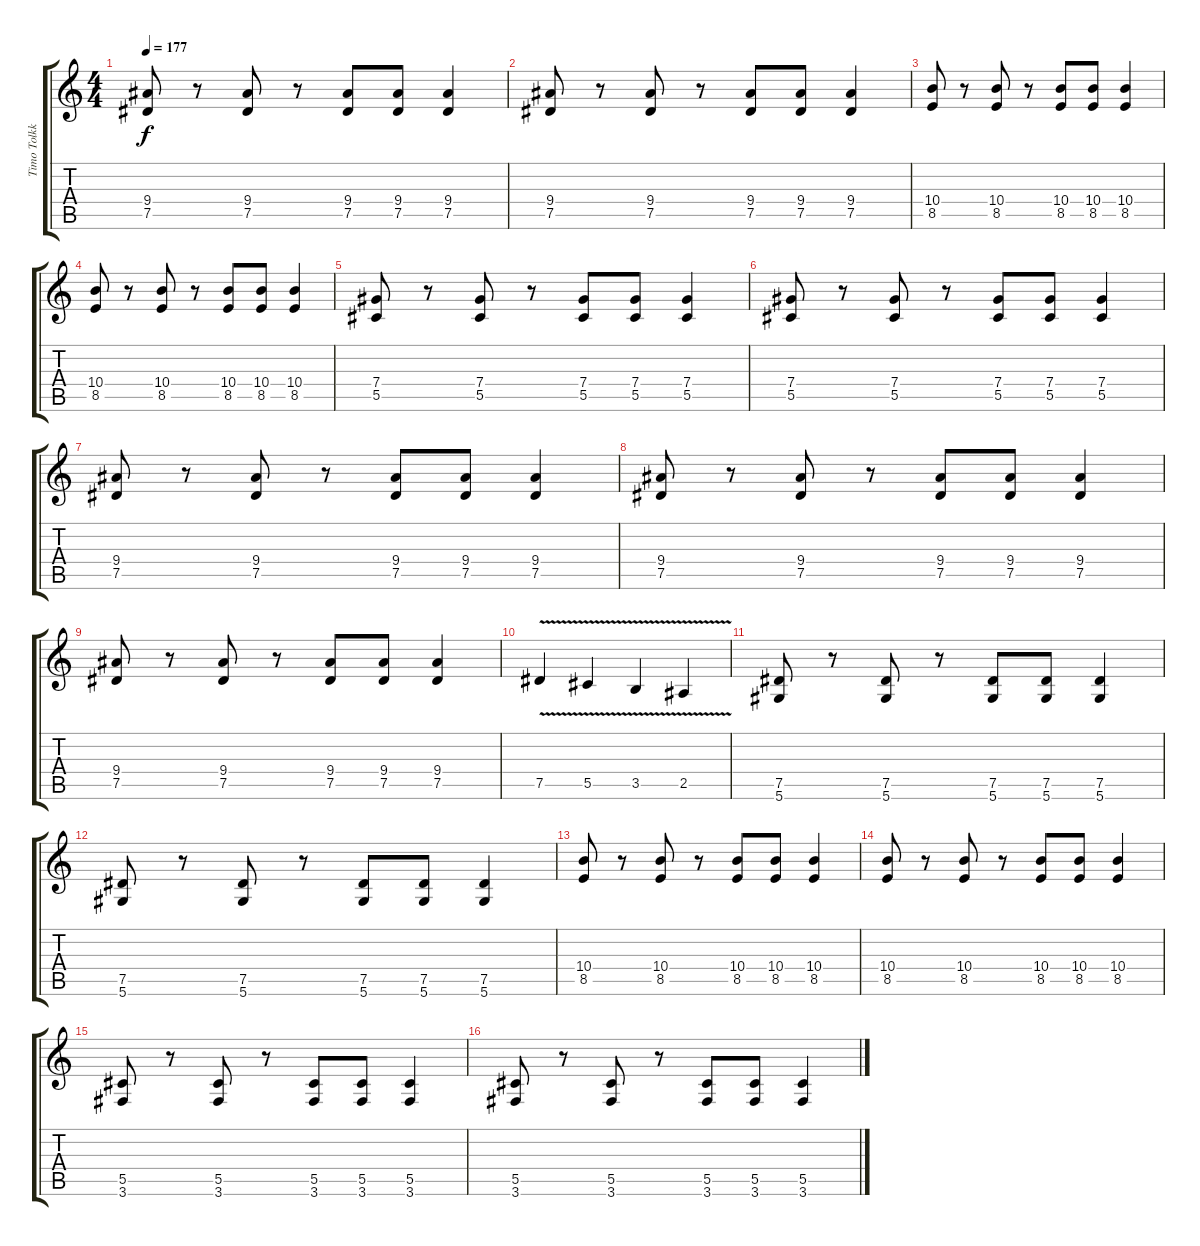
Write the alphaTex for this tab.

\track ("Timo Tolkki 2" "Timo Tolkk") {instrument distortionguitar}
\staff {score tabs}
\tuning (Eb4 Bb3 Gb3 Db3 Ab2 Eb2) {hide}
\ts (4 4)
\tempo 177
\clef g2
\ks c
(9.4 7.5).8{dy f} r.8 (9.4 7.5).8 r.8 (9.4 7.5).8 (9.4 7.5).8 (9.4 7.5).4 |
(9.4 7.5).8 r.8 (9.4 7.5).8 r.8 (9.4 7.5).8 (9.4 7.5).8 (9.4 7.5).4 |
(10.4 8.5).8 r.8 (10.4 8.5).8 r.8 (10.4 8.5).8 (10.4 8.5).8 (10.4 8.5).4 |
(10.4 8.5).8 r.8 (10.4 8.5).8 r.8 (10.4 8.5).8 (10.4 8.5).8 (10.4 8.5).4 |
(7.4 5.5).8 r.8 (7.4 5.5).8 r.8 (7.4 5.5).8 (7.4 5.5).8 (7.4 5.5).4 |
(7.4 5.5).8 r.8 (7.4 5.5).8 r.8 (7.4 5.5).8 (7.4 5.5).8 (7.4 5.5).4 |
(9.4 7.5).8 r.8 (9.4 7.5).8 r.8 (9.4 7.5).8 (9.4 7.5).8 (9.4 7.5).4 |
(9.4 7.5).8 r.8 (9.4 7.5).8 r.8 (9.4 7.5).8 (9.4 7.5).8 (9.4 7.5).4 |
(9.4 7.5).8 r.8 (9.4 7.5).8 r.8 (9.4 7.5).8 (9.4 7.5).8 (9.4 7.5).4 |
7.5{v}.4 5.5{v}.4 3.5{v}.4 2.5{v}.4 |
(7.5 5.6).8 r.8 (7.5 5.6).8 r.8 (7.5 5.6).8 (7.5 5.6).8 (7.5 5.6).4 |
(7.5 5.6).8 r.8 (7.5 5.6).8 r.8 (7.5 5.6).8 (7.5 5.6).8 (7.5 5.6).4 |
(10.4 8.5).8 r.8 (10.4 8.5).8 r.8 (10.4 8.5).8 (10.4 8.5).8 (10.4 8.5).4 |
(10.4 8.5).8 r.8 (10.4 8.5).8 r.8 (10.4 8.5).8 (10.4 8.5).8 (10.4 8.5).4 |
(5.5 3.6).8 r.8 (5.5 3.6).8 r.8 (5.5 3.6).8 (5.5 3.6).8 (5.5 3.6).4 |
(5.5 3.6).8 r.8 (5.5 3.6).8 r.8 (5.5 3.6).8 (5.5 3.6).8 (5.5 3.6).4
